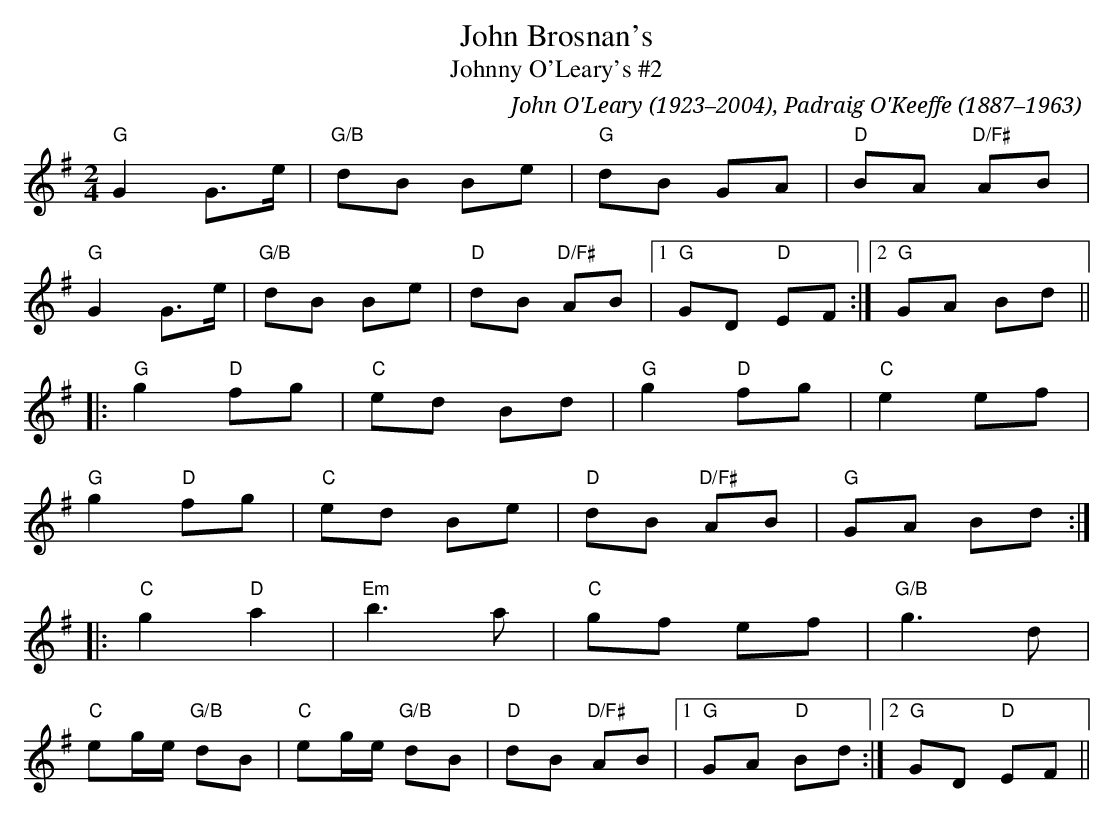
X:1
T:John Brosnan's
T:Johnny O'Leary's #2
C:John O'Leary (1923–2004), Padraig O'Keeffe (1887–1963)
L:1/8
M:2/4
K:G
"G" G2 G>e |"G/B" dB Be |"G" dB GA |"D" BA"D/F#" AB |
"G" G2 G>e |"G/B" dB Be |"D" dB"D/F#" AB |1 "G" GD"D" EF :|2"G" GA Bd ||
|:"G" g2"D" fg |"C" ed Bd |"G" g2"D" fg |"C" e2 ef |
"G" g2"D" fg | "C" ed Be |"D" dB"D/F#" AB |"G" GA Bd :|
|:"C" g2"D" a2 |"Em" b3 a |"C" gf ef |"G/B" g3 d |
"C" eg/e/"G/B" dB |"C" eg/e/"G/B" dB |"D" dB"D/F#" AB |1"G" GA"D" Bd :|2"G" GD"D" EF ||
